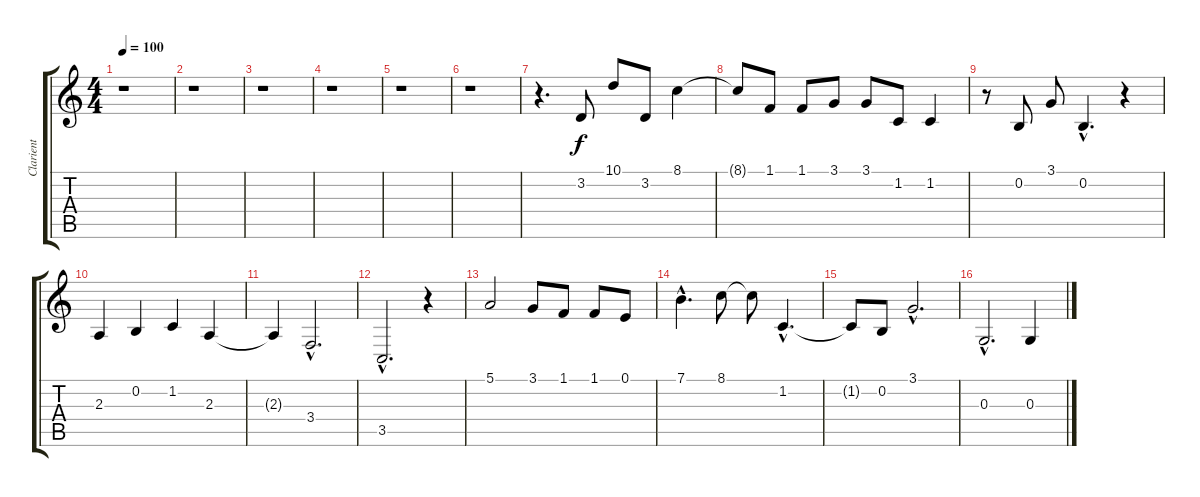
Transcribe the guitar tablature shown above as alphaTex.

\track ("Clarient" "Clarient") {instrument clarinet}
\staff {score tabs}
\tuning (E4 B3 G3 D3 A2 E2) {hide}
\ts (4 4)
\tempo 100
\clef g2
\ks c
r.1{dy f instrument clarinet} |
r.1 |
r.1 |
r.1 |
r.1 |
r.1 |
r.4{d} 3.2.8 10.1.8 3.2.8 8.1.4 |
8.1{t}.8 1.1.8 1.1.8 3.1.8 3.1.8 1.2.8 1.2.4 |
r.8 0.2.8 3.1.8 0.2{hac}.4{d} r.4 |
2.3.4 0.2.4 1.2.4 2.3.4 |
2.3{t}.4 3.4{hac}.2{d} |
3.5{hac}.2{d} r.4 |
5.1.2 3.1.8 1.1.8 1.1.8 0.1.8 |
7.1{hac}.4{d} 8.1.8 8.1{t}.8 1.2{hac}.4{d} |
1.2{t}.8 0.2.8 3.1{hac}.2{d} |
0.3{hac}.2{d} 0.3.4
